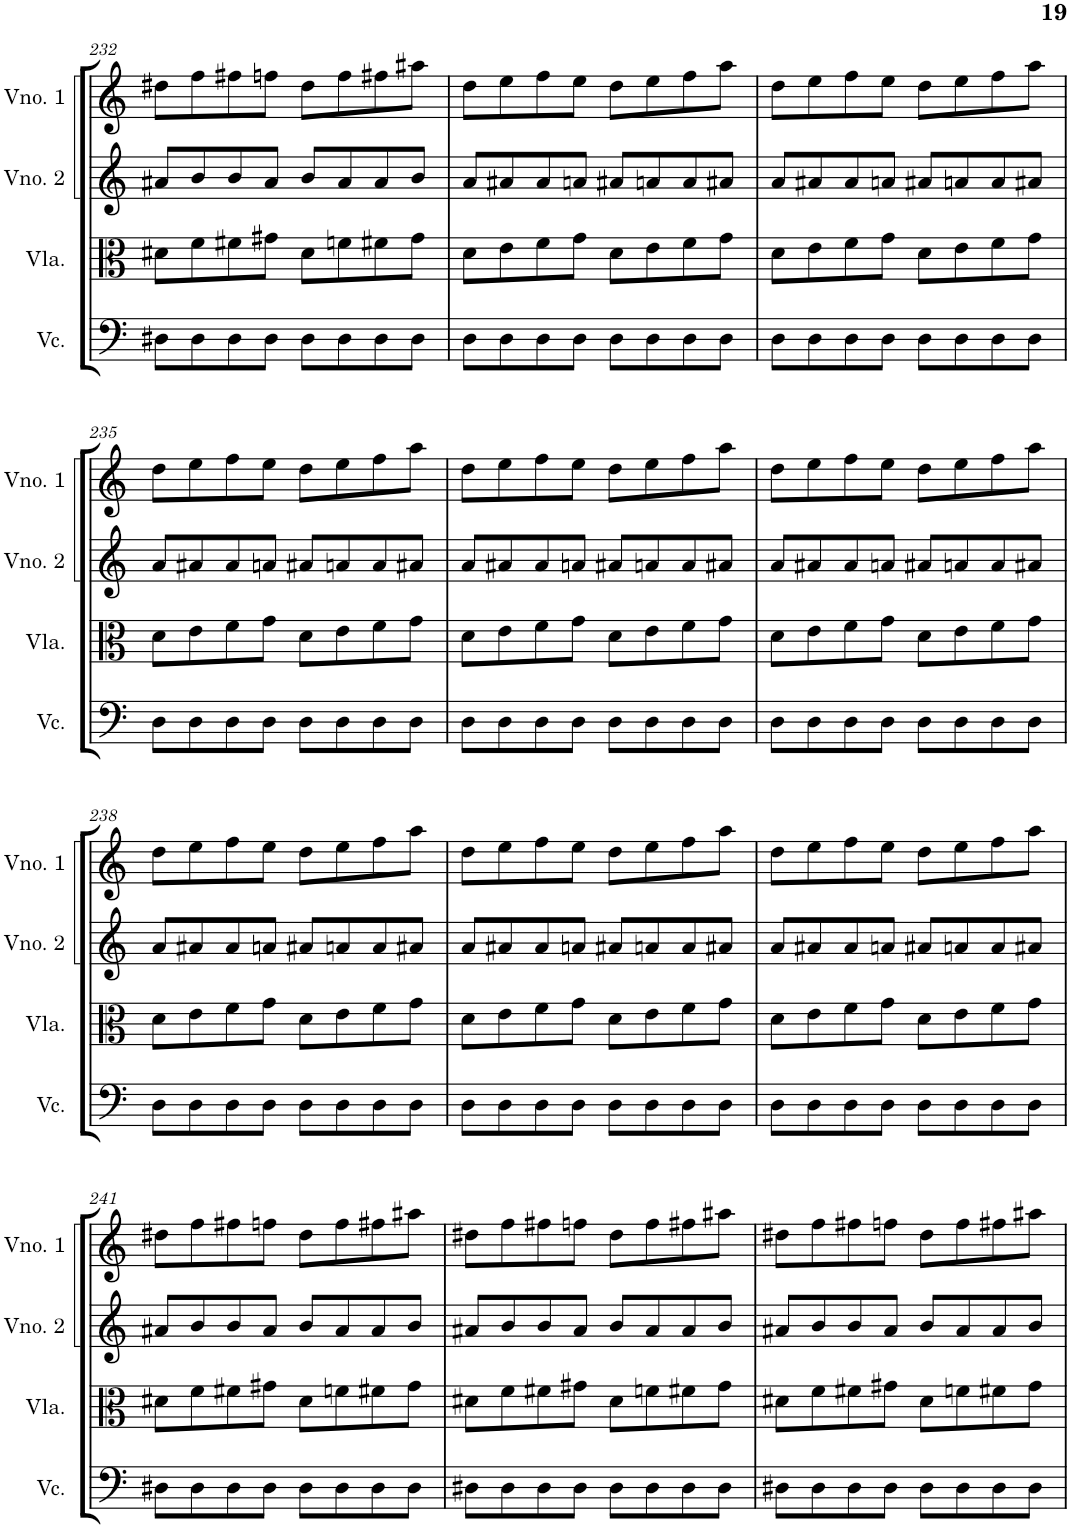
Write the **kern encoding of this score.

**kern	**kern	**kern	**kern
*part4	*part3	*part2	*part1
*staff4	*staff3	*staff2	*staff1
*I"Violoncelo	*I"Viola	*I"Violino 2	*I"Violino 1
*I'Vc.	*I'Vla.	*I'Vno. 2	*I'Vno. 1
!!LO:PB:g=z
*clefF4	*clefC3	*clefG2	*clefG2
*k[]	*k[]	*k[]	*k[]
*M4/4	*M4/4	*M4/4	*M4/4
=232	=232	=232	=232
8D#X\L	8d#X\L	8a#X/L	8dd#X\L
8D#\	8f\	8b/	8ff\
8D#\	8f#X\	8b/	8ff#X\
8D#\J	8g#X\J	8a#/J	8ffn\J
8D#\L	8d#\L	8b/L	8dd#\L
8D#\	8fn\	8a#/	8ff\
8D#\	8f#X\	8a#/	8ff#X\
8D#\J	8g#\J	8b/J	8aa#X\J
=233	=233	=233	=233
8D\L	8d\L	8a/L	8dd\L
8D\	8e\	8a#X/	8ee\
8D\	8f\	8a#/	8ff\
8D\J	8g\J	8an/J	8ee\J
8D\L	8d\L	8a#X/L	8dd\L
8D\	8e\	8an/	8ee\
8D\	8f\	8a/	8ff\
8D\J	8g\J	8a#X/J	8aa\J
=234	=234	=234	=234
8D\L	8d\L	8a/L	8dd\L
8D\	8e\	8a#X/	8ee\
8D\	8f\	8a#/	8ff\
8D\J	8g\J	8an/J	8ee\J
8D\L	8d\L	8a#X/L	8dd\L
8D\	8e\	8an/	8ee\
8D\	8f\	8a/	8ff\
8D\J	8g\J	8a#X/J	8aa\J
!!LO:LB:g=z
=235	=235	=235	=235
8D\L	8d\L	8a/L	8dd\L
8D\	8e\	8a#X/	8ee\
8D\	8f\	8a#/	8ff\
8D\J	8g\J	8an/J	8ee\J
8D\L	8d\L	8a#X/L	8dd\L
8D\	8e\	8an/	8ee\
8D\	8f\	8a/	8ff\
8D\J	8g\J	8a#X/J	8aa\J
=236	=236	=236	=236
8D\L	8d\L	8a/L	8dd\L
8D\	8e\	8a#X/	8ee\
8D\	8f\	8a#/	8ff\
8D\J	8g\J	8an/J	8ee\J
8D\L	8d\L	8a#X/L	8dd\L
8D\	8e\	8an/	8ee\
8D\	8f\	8a/	8ff\
8D\J	8g\J	8a#X/J	8aa\J
=237	=237	=237	=237
8D\L	8d\L	8a/L	8dd\L
8D\	8e\	8a#X/	8ee\
8D\	8f\	8a#/	8ff\
8D\J	8g\J	8an/J	8ee\J
8D\L	8d\L	8a#X/L	8dd\L
8D\	8e\	8an/	8ee\
8D\	8f\	8a/	8ff\
8D\J	8g\J	8a#X/J	8aa\J
!!LO:LB:g=z
=238	=238	=238	=238
8D\L	8d\L	8a/L	8dd\L
8D\	8e\	8a#X/	8ee\
8D\	8f\	8a#/	8ff\
8D\J	8g\J	8an/J	8ee\J
8D\L	8d\L	8a#X/L	8dd\L
8D\	8e\	8an/	8ee\
8D\	8f\	8a/	8ff\
8D\J	8g\J	8a#X/J	8aa\J
=239	=239	=239	=239
8D\L	8d\L	8a/L	8dd\L
8D\	8e\	8a#X/	8ee\
8D\	8f\	8a#/	8ff\
8D\J	8g\J	8an/J	8ee\J
8D\L	8d\L	8a#X/L	8dd\L
8D\	8e\	8an/	8ee\
8D\	8f\	8a/	8ff\
8D\J	8g\J	8a#X/J	8aa\J
=240	=240	=240	=240
8D\L	8d\L	8a/L	8dd\L
8D\	8e\	8a#X/	8ee\
8D\	8f\	8a#/	8ff\
8D\J	8g\J	8an/J	8ee\J
8D\L	8d\L	8a#X/L	8dd\L
8D\	8e\	8an/	8ee\
8D\	8f\	8a/	8ff\
8D\J	8g\J	8a#X/J	8aa\J
!!LO:LB:g=z
=241	=241	=241	=241
8D#X\L	8d#X\L	8a#X/L	8dd#X\L
8D#\	8f\	8b/	8ff\
8D#\	8f#X\	8b/	8ff#X\
8D#\J	8g#X\J	8a#/J	8ffn\J
8D#\L	8d#\L	8b/L	8dd#\L
8D#\	8fn\	8a#/	8ff\
8D#\	8f#X\	8a#/	8ff#X\
8D#\J	8g#\J	8b/J	8aa#X\J
=242	=242	=242	=242
8D#X\L	8d#X\L	8a#X/L	8dd#X\L
8D#\	8f\	8b/	8ff\
8D#\	8f#X\	8b/	8ff#X\
8D#\J	8g#X\J	8a#/J	8ffn\J
8D#\L	8d#\L	8b/L	8dd#\L
8D#\	8fn\	8a#/	8ff\
8D#\	8f#X\	8a#/	8ff#X\
8D#\J	8g#\J	8b/J	8aa#X\J
=243	=243	=243	=243
8D#X\L	8d#X\L	8a#X/L	8dd#X\L
8D#\	8f\	8b/	8ff\
8D#\	8f#X\	8b/	8ff#X\
8D#\J	8g#X\J	8a#/J	8ffn\J
8D#\L	8d#\L	8b/L	8dd#\L
8D#\	8fn\	8a#/	8ff\
8D#\	8f#X\	8a#/	8ff#X\
8D#\J	8g#\J	8b/J	8aa#X\J
=	=	=	=
*-	*-	*-	*-
